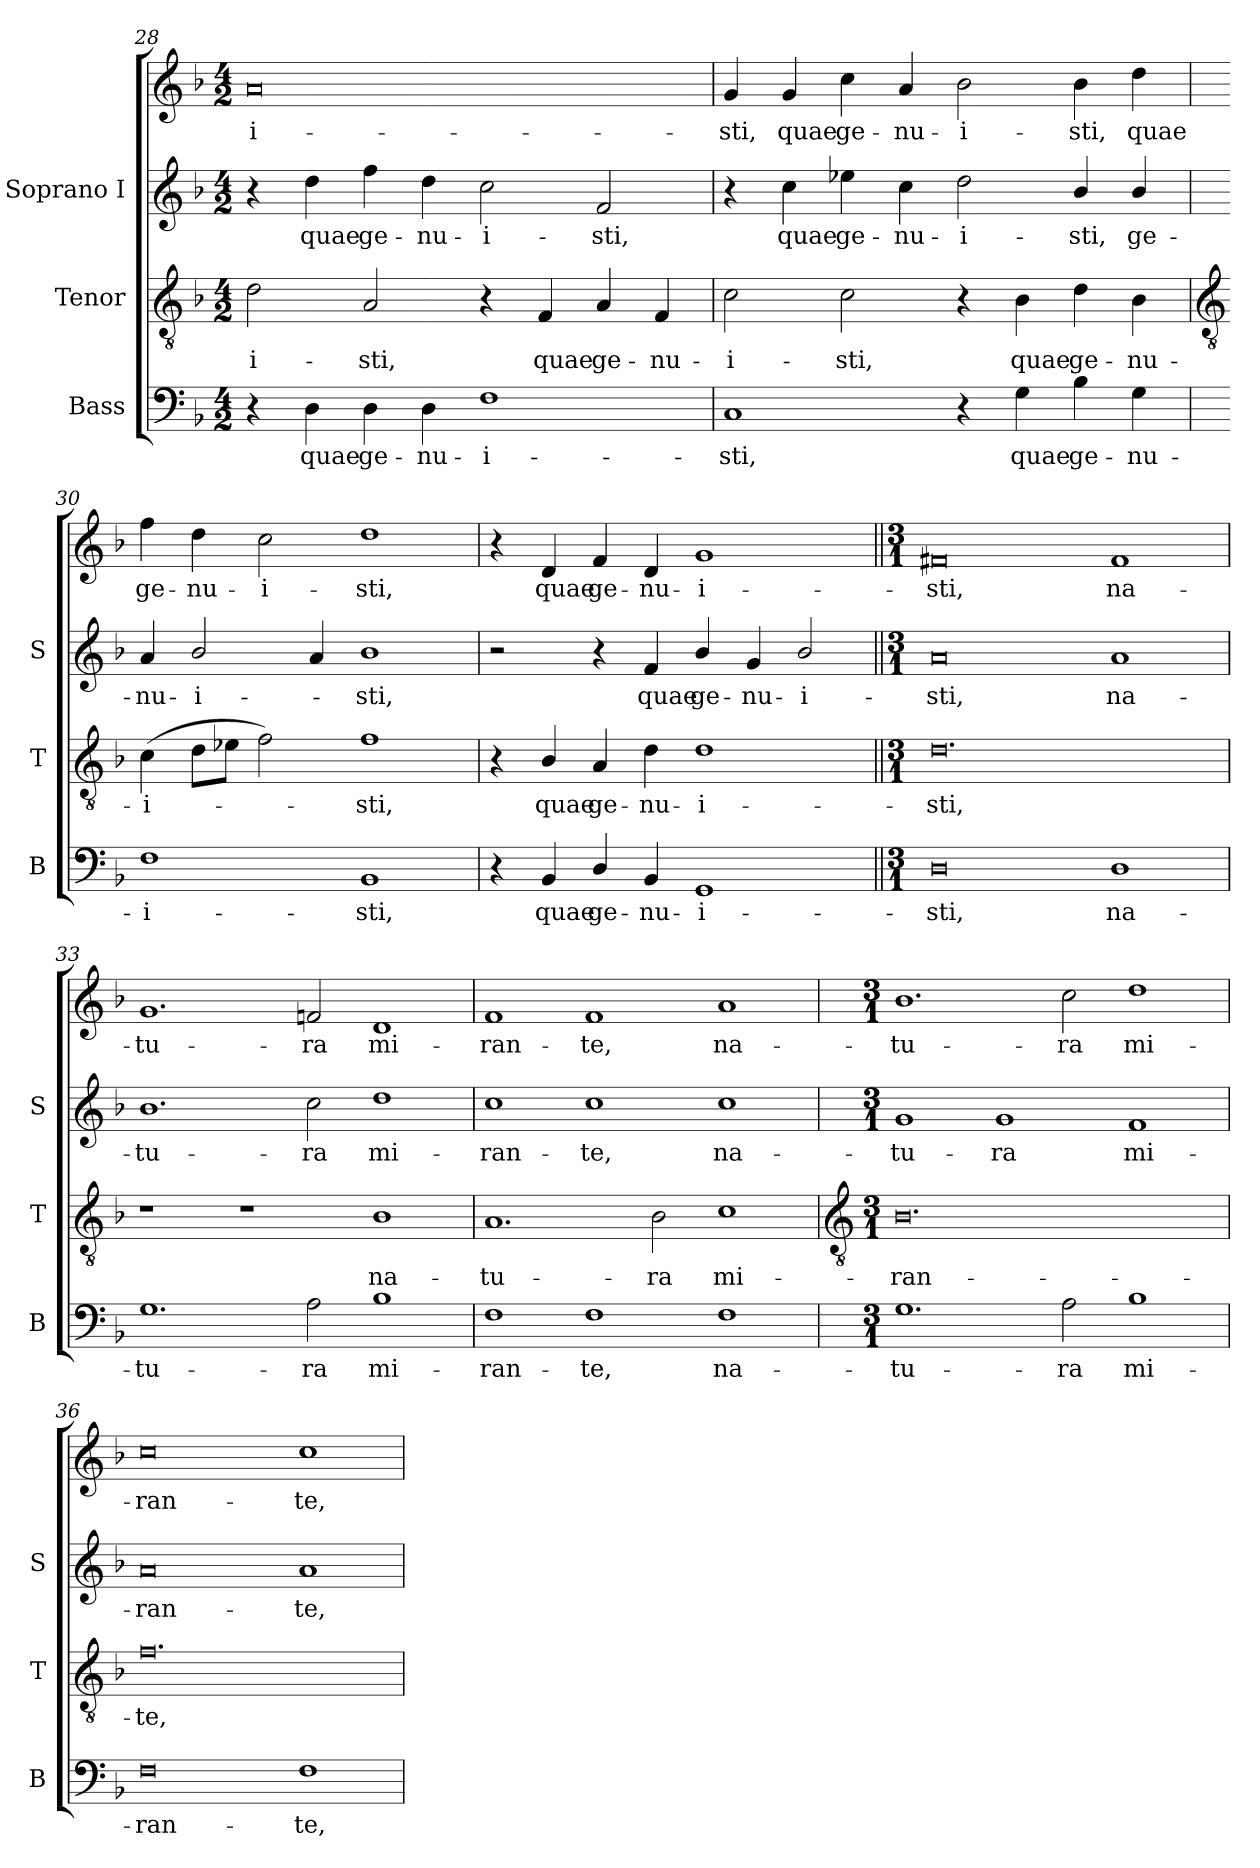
**kern	**text	**kern	**text	**kern	**text	**kern	**text
*part3	*part3	*part2	*part2	*part1	*part1	*part1	*part1
*staff4	*staff4	*staff3	*staff3	*staff2	*staff2	*staff1	*staff1
*I"Bass	*	*I"Tenor	*	*I"Soprano I	*	*	*
*I'B	*	*I'T	*	*I'S	*	*	*
*clefF4	*	*clefGv2	*	*clefG2	*	*clefG2	*
*k[b-]	*	*k[b-]	*	*k[b-]	*	*k[b-]	*
*F:	*	*F:	*	*F:	*	*F:	*
*M4/2	*	*M4/2	*	*M4/2	*	*M4/2	*
=28	=28	=28	=28	=28	=28	=28	=28
!	!	!	!LO:LY:b	!	!	!	!LO:LY:b
4r	.	2d	-i-	4r	.	0a	i-
!	!LO:LY:b	!	!	!	!LO:LY:b	!	!
4D	quae	.	.	4dd	-quae	.	.
!	!LO:LY:b	!	!LO:LY:b	!	!LO:LY:b	!	!
4D	ge-	2A	-sti,	4ff	ge-	.	.
!	!LO:LY:b	!	!	!	!LO:LY:b	!	!
4D	-nu-	.	.	4dd	-nu-	.	.
!	!LO:LY:b	!	!	!	!LO:LY:b	!	!
1F	-i-	4r	.	2cc	-i-	.	.
!	!	!	!LO:LY:b	!	!	!	!
.	.	4F	quae	.	.	.	.
!	!	!	!LO:LY:b	!	!LO:LY:b	!	!
.	.	4A	ge-	2f	-sti,	.	.
!	!	!	!LO:LY:b	!	!	!	!
.	.	4F	-nu-	.	.	.	.
=29	=29	=29	=29	=29	=29	=29	=29
!	!LO:LY:b	!	!LO:LY:b	!	!	!	!LO:LY:b
1C	-sti,	2c	-i-	4r	.	4g	sti,
!	!	!	!	!	!LO:LY:b	!	!LO:LY:b
.	.	.	.	4cc	quae	4g	quae
!	!	!	!LO:LY:b	!	!LO:LY:b	!	!LO:LY:b
.	.	2c	-sti,	4ee-X	ge-	4cc	ge-
!	!	!	!	!	!LO:LY:b	!	!LO:LY:b
.	.	.	.	4cc	-nu-	4a	-nu-
!	!	!	!	!	!LO:LY:b	!	!LO:LY:b
4r	.	4r	.	2dd	-i-	2b-	-i-
!	!LO:LY:b	!	!LO:LY:b	!	!	!	!
4G	quae	4B-	quae	.	.	.	.
!	!LO:LY:b	!	!LO:LY:b	!	!LO:LY:b	!	!LO:LY:b
4B-	ge-	4d	ge-	4b-/	-sti,	4b-	-sti,
!	!LO:LY:b	!	!LO:LY:b	!	!LO:LY:b	!	!LO:LY:b
4G	-nu-	4B-	-nu-	4b-/	ge-	4dd	quae
!!LO:LB:g=z
=30	=30	=30	=30	=30	=30	=30	=30
*	*	*clefGv2	*	*	*	*	*
!	!LO:LY:b	!	!LO:LY:b	!	!LO:LY:b	!	!LO:LY:b
1F	-i-	(>4c	-i-	4a	nu-	4ff	-ge-
!	!	!	!	!	!LO:LY:b	!	!LO:LY:b
.	.	8dL	.	2b-/	-i-	4dd	-nu-
.	.	8e-J	.	.	.	.	.
!	!	!	!	!	!	!	!LO:LY:b
.	.	2f)	.	.	.	2cc	-i-
.	.	.	.	4a	.	.	.
!	!LO:LY:b	!	!LO:LY:b	!	!LO:LY:b	!	!LO:LY:b
1BB-	-sti,	1f	sti,	1b-	sti,	1dd	-sti,
=31	=31	=31	=31	=31	=31	=31	=31
4r	.	4r	.	2r	.	4r	.
!	!LO:LY:b	!	!LO:LY:b	!	!	!	!LO:LY:b
4BB-	quae	4B-/	quae	.	.	4d	quae
!	!LO:LY:b	!	!LO:LY:b	!	!	!	!LO:LY:b
4D/	ge-	4A	ge-	4r	.	4f	ge-
!	!LO:LY:b	!	!LO:LY:b	!	!LO:LY:b	!	!LO:LY:b
4BB-	-nu-	4d	-nu-	4f	-quae	4d	-nu-
!	!LO:LY:b	!	!LO:LY:b	!	!LO:LY:b	!	!LO:LY:b
1GG	-i-	1d	-i-	4b-/	ge-	1g	-i-
!	!	!	!	!	!LO:LY:b	!	!
.	.	.	.	4g	-nu-	.	.
!	!	!	!	!	!LO:LY:b	!	!
.	.	.	.	2b-/	-i-	.	.
=32||	=32||	=32||	=32||	=32||	=32||	=32||	=32||
*M3/1	*	*M3/1	*	*M3/1	*	*M3/1	*
!	!LO:LY:b	!	!LO:LY:b	!	!LO:LY:b	!	!LO:LY:b
0D	-sti,	0.d	-sti,	0a	-sti,	0f#X	-sti,
!	!LO:LY:b	!	!	!	!LO:LY:b	!	!LO:LY:b
1D	na-	.	.	1a	na-	1f#	na-
=33	=33	=33	=33	=33	=33	=33	=33
!	!LO:LY:b	!	!	!	!LO:LY:b	!	!LO:LY:b
1.G	-tu-	1r	.	1.b-	-tu-	1.g	-tu-
.	.	1r	.	.	.	.	.
!	!LO:LY:b	!	!	!	!LO:LY:b	!	!LO:LY:b
2A	-ra	.	.	2cc	-ra	2fn	-ra
!	!LO:LY:b	!	!LO:LY:b	!	!LO:LY:b	!	!LO:LY:b
1B-	mi-	1B-	na-	1dd	mi-	1d	mi-
=34	=34	=34	=34	=34	=34	=34	=34
!	!LO:LY:b	!	!LO:LY:b	!	!LO:LY:b	!	!LO:LY:b
1F	-ran-	1.A	-tu-	1cc	-ran-	1f	-ran-
!	!LO:LY:b	!	!	!	!LO:LY:b	!	!LO:LY:b
1F	-te,	.	.	1cc	-te,	1f	-te,
!	!	!	!LO:LY:b	!	!	!	!
.	.	2B-	-ra	.	.	.	.
!	!LO:LY:b	!	!LO:LY:b	!	!LO:LY:b	!	!LO:LY:b
1F	na-	1c	mi-	1cc	na-	1a	na-
!!LO:LB:g=z
=35	=35	=35	=35	=35	=35	=35	=35
*	*	*clefGv2	*	*	*	*	*
*M3/1	*	*M3/1	*	*M3/1	*	*M3/1	*
!	!LO:LY:b	!	!LO:LY:b	!	!LO:LY:b	!	!LO:LY:b
1.G	-tu-	0.B-	-ran-	1g	-tu-	1.b-	-tu-
!	!	!	!	!	!LO:LY:b	!	!
.	.	.	.	1g	-ra	.	.
!	!LO:LY:b	!	!	!	!	!	!LO:LY:b
2A	-ra	.	.	.	.	2cc	-ra
!	!LO:LY:b	!	!	!	!LO:LY:b	!	!LO:LY:b
1B-	mi-	.	.	1f	mi-	1dd	mi-
=36	=36	=36	=36	=36	=36	=36	=36
!	!LO:LY:b	!	!LO:LY:b	!	!LO:LY:b	!	!LO:LY:b
0F	-ran-	0.f	-te,	0a	ran-	0cc	-ran-
!	!LO:LY:b	!	!	!	!LO:LY:b	!	!LO:LY:b
1F	-te,	.	.	1a	-te,	1cc	-te,
=	=	=	=	=	=	=	=
*-	*-	*-	*-	*-	*-	*-	*-
